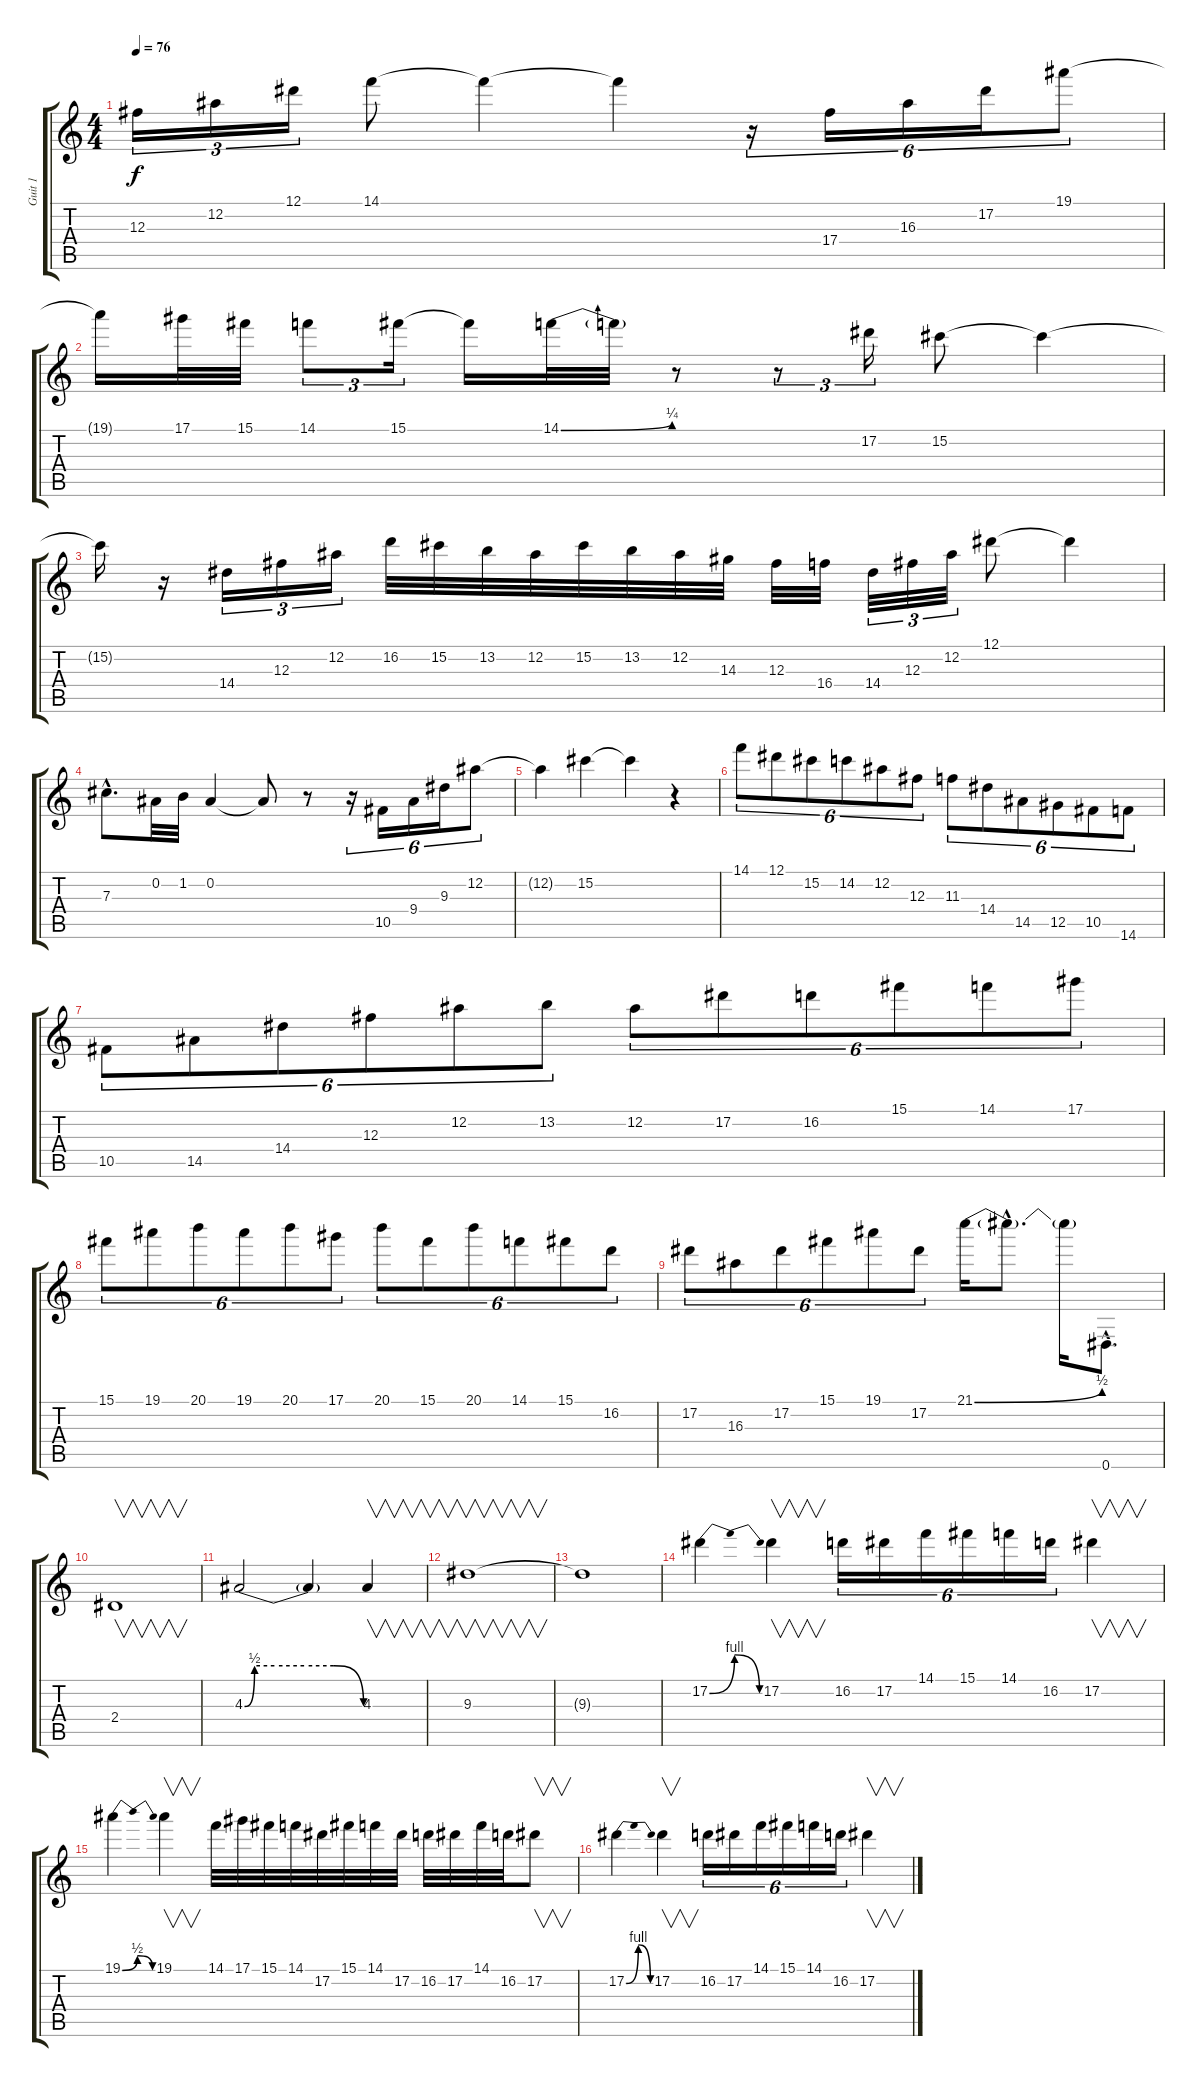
\track ("Guit 1" "Guit 1") {instrument distortionguitar}
\staff {score tabs}
\tuning (Eb4 Bb3 Gb3 Db3 Ab2 Eb2) {hide}
\ts (4 4)
\tempo 76
\clef g2
\ks c
12.3.16{tu (3 2) dy f} 12.2.16{tu (3 2)} 12.1.16{tu (3 2)} 14.1.8 14.1{t}.4 14.1{t}.4 r.16{tu (6 4)} 17.4.16{tu (6 4)} 16.3.16{tu (6 4)} 17.2.16{tu (6 4)} 19.1.8{tu (6 4)} |
19.1{t}.16 17.1.32 15.1.32 14.1.8{tu (3 2)} 15.1.16{tu (3 2)} 15.1{t}.16 14.1{be (bend 0 0 60 1)}.32 14.1{t}.32 r.8 r.8{tu (3 2)} 17.2.16{tu (3 2)} 15.2.8 15.2{t}.4 |
15.2{t}.16 r.16 14.4.16{tu (3 2)} 12.3.16{tu (3 2)} 12.2.16{tu (3 2)} 16.2.32 15.2.32 13.2.32 12.2.32 15.2.32 13.2.32 12.2.32 14.3.32 12.3.32 16.4.32 14.4.32{tu (3 2)} 12.3.32{tu (3 2)} 12.2.32{tu (3 2)} 12.1.8 12.1{t}.4 |
7.3{hac}.8{d} 0.2.32 1.2.32 0.2.4 0.2{t}.8 r.8 r.16{tu (6 4)} 10.5.16{tu (6 4)} 9.4.16{tu (6 4)} 9.3.16{tu (6 4)} 12.2.8{tu (6 4)} |
12.2{t}.4 15.2.4 15.2{t}.4 r.4 |
14.1.8{tu (6 4)} 12.1.8{tu (6 4)} 15.2.8{tu (6 4)} 14.2.8{tu (6 4)} 12.2.8{tu (6 4)} 12.3.8{tu (6 4)} 11.3.8{tu (6 4)} 14.4.8{tu (6 4)} 14.5.8{tu (6 4)} 12.5.8{tu (6 4)} 10.5.8{tu (6 4)} 14.6.8{tu (6 4)} |
10.5.8{tu (6 4)} 14.5.8{tu (6 4)} 14.4.8{tu (6 4)} 12.3.8{tu (6 4)} 12.2.8{tu (6 4)} 13.2.8{tu (6 4)} 12.2.8{tu (6 4)} 17.2.8{tu (6 4)} 16.2.8{tu (6 4)} 15.1.8{tu (6 4)} 14.1.8{tu (6 4)} 17.1.8{tu (6 4)} |
15.1.8{tu (6 4)} 19.1.8{tu (6 4)} 20.1.8{tu (6 4)} 19.1.8{tu (6 4)} 20.1.8{tu (6 4)} 17.1.8{tu (6 4)} 20.1.8{tu (6 4)} 15.1.8{tu (6 4)} 20.1.8{tu (6 4)} 14.1.8{tu (6 4)} 15.1.8{tu (6 4)} 16.2.8{tu (6 4)} |
17.2.8{tu (6 4)} 16.3.8{tu (6 4)} 17.2.8{tu (6 4)} 15.1.8{tu (6 4)} 19.1.8{tu (6 4)} 17.2.8{tu (6 4)} 21.1{be (bend 0 0 60 2)}.16 21.1{hac t}.8{d} 21.1{t}.16 0.6{hac}.8{d} |
2.4.1{v} |
4.3{be (custom 0 0 5 2 15 2 30 2 45 2 60 0)}.2 4.3{t}.4 4.3.4{v} |
9.3.1{v} |
9.3{t}.1 |
17.2{be (bendrelease 0 0 15 4 30 4 60 0)}.4 17.2.4{v} 16.2.16{tu (6 4)} 17.2.16{tu (6 4)} 14.1.16{tu (6 4)} 15.1.16{tu (6 4)} 14.1.16{tu (6 4)} 16.2.16{tu (6 4)} 17.2.4{v} |
19.1{be (bendrelease 0 0 15 2 30 2 60 0)}.4 19.1.4{v} 14.1.32 17.1.32 15.1.32 14.1.32 17.2.32 15.1.32 14.1.32 17.2.32 16.2.32 17.2.32 14.1.32 16.2.32 17.2.8{v} |
17.2{be (bendrelease 0 0 15 4 30 4 60 0)}.4 17.2.4{v} 16.2.16{tu (6 4)} 17.2.16{tu (6 4)} 14.1.16{tu (6 4)} 15.1.16{tu (6 4)} 14.1.16{tu (6 4)} 16.2.16{tu (6 4)} 17.2.4{v}
